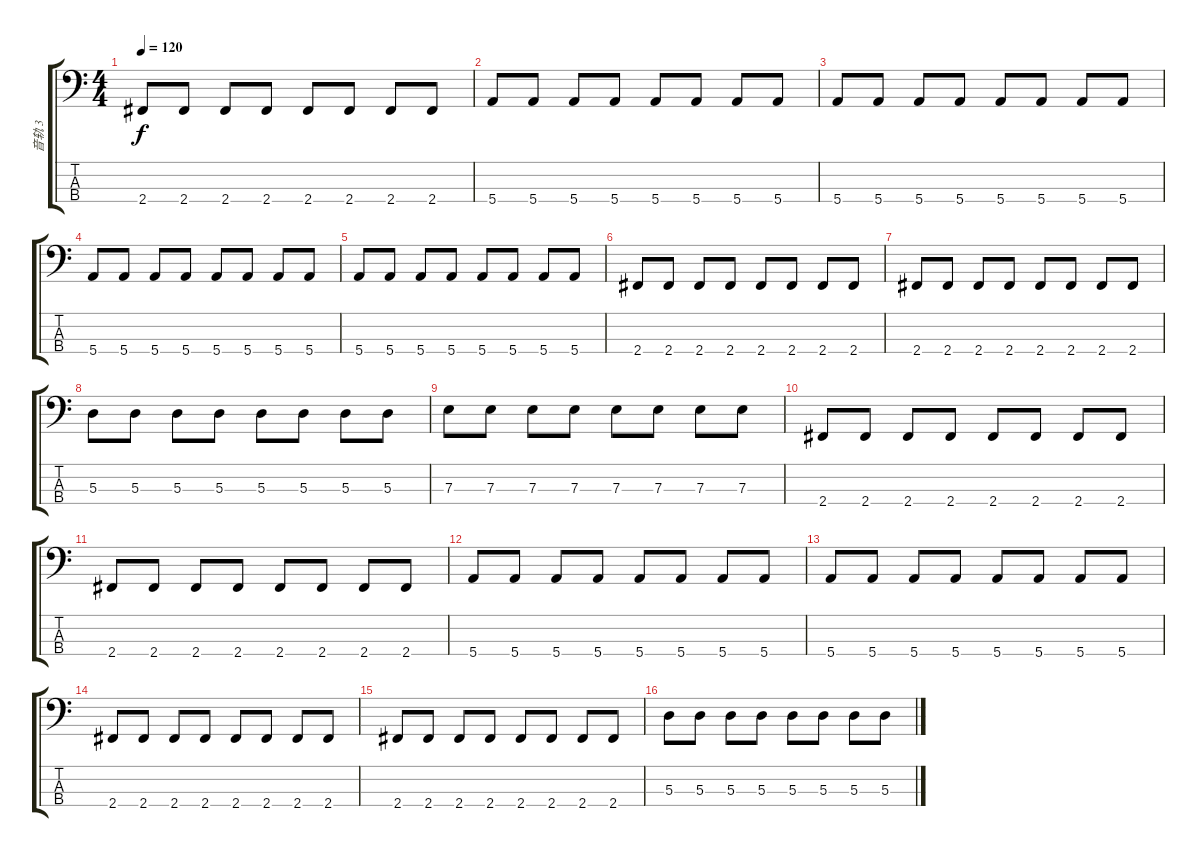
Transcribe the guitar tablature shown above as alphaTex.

\track ("音轨 3" "音轨 3") {instrument electricbasspick}
\staff {score tabs}
\tuning (G2 D2 A1 E1) {hide}
\ts (4 4)
\tempo 120
\clef f4
\ks c
2.4.8{dy f} 2.4.8 2.4.8 2.4.8 2.4.8 2.4.8 2.4.8 2.4.8 |
5.4.8 5.4.8 5.4.8 5.4.8 5.4.8 5.4.8 5.4.8 5.4.8 |
5.4.8 5.4.8 5.4.8 5.4.8 5.4.8 5.4.8 5.4.8 5.4.8 |
5.4.8 5.4.8 5.4.8 5.4.8 5.4.8 5.4.8 5.4.8 5.4.8 |
5.4.8 5.4.8 5.4.8 5.4.8 5.4.8 5.4.8 5.4.8 5.4.8 |
2.4.8 2.4.8 2.4.8 2.4.8 2.4.8 2.4.8 2.4.8 2.4.8 |
2.4.8 2.4.8 2.4.8 2.4.8 2.4.8 2.4.8 2.4.8 2.4.8 |
5.3.8 5.3.8 5.3.8 5.3.8 5.3.8 5.3.8 5.3.8 5.3.8 |
7.3.8 7.3.8 7.3.8 7.3.8 7.3.8 7.3.8 7.3.8 7.3.8 |
2.4.8 2.4.8 2.4.8 2.4.8 2.4.8 2.4.8 2.4.8 2.4.8 |
2.4.8 2.4.8 2.4.8 2.4.8 2.4.8 2.4.8 2.4.8 2.4.8 |
5.4.8 5.4.8 5.4.8 5.4.8 5.4.8 5.4.8 5.4.8 5.4.8 |
5.4.8 5.4.8 5.4.8 5.4.8 5.4.8 5.4.8 5.4.8 5.4.8 |
2.4.8 2.4.8 2.4.8 2.4.8 2.4.8 2.4.8 2.4.8 2.4.8 |
2.4.8 2.4.8 2.4.8 2.4.8 2.4.8 2.4.8 2.4.8 2.4.8 |
5.3.8 5.3.8 5.3.8 5.3.8 5.3.8 5.3.8 5.3.8 5.3.8
